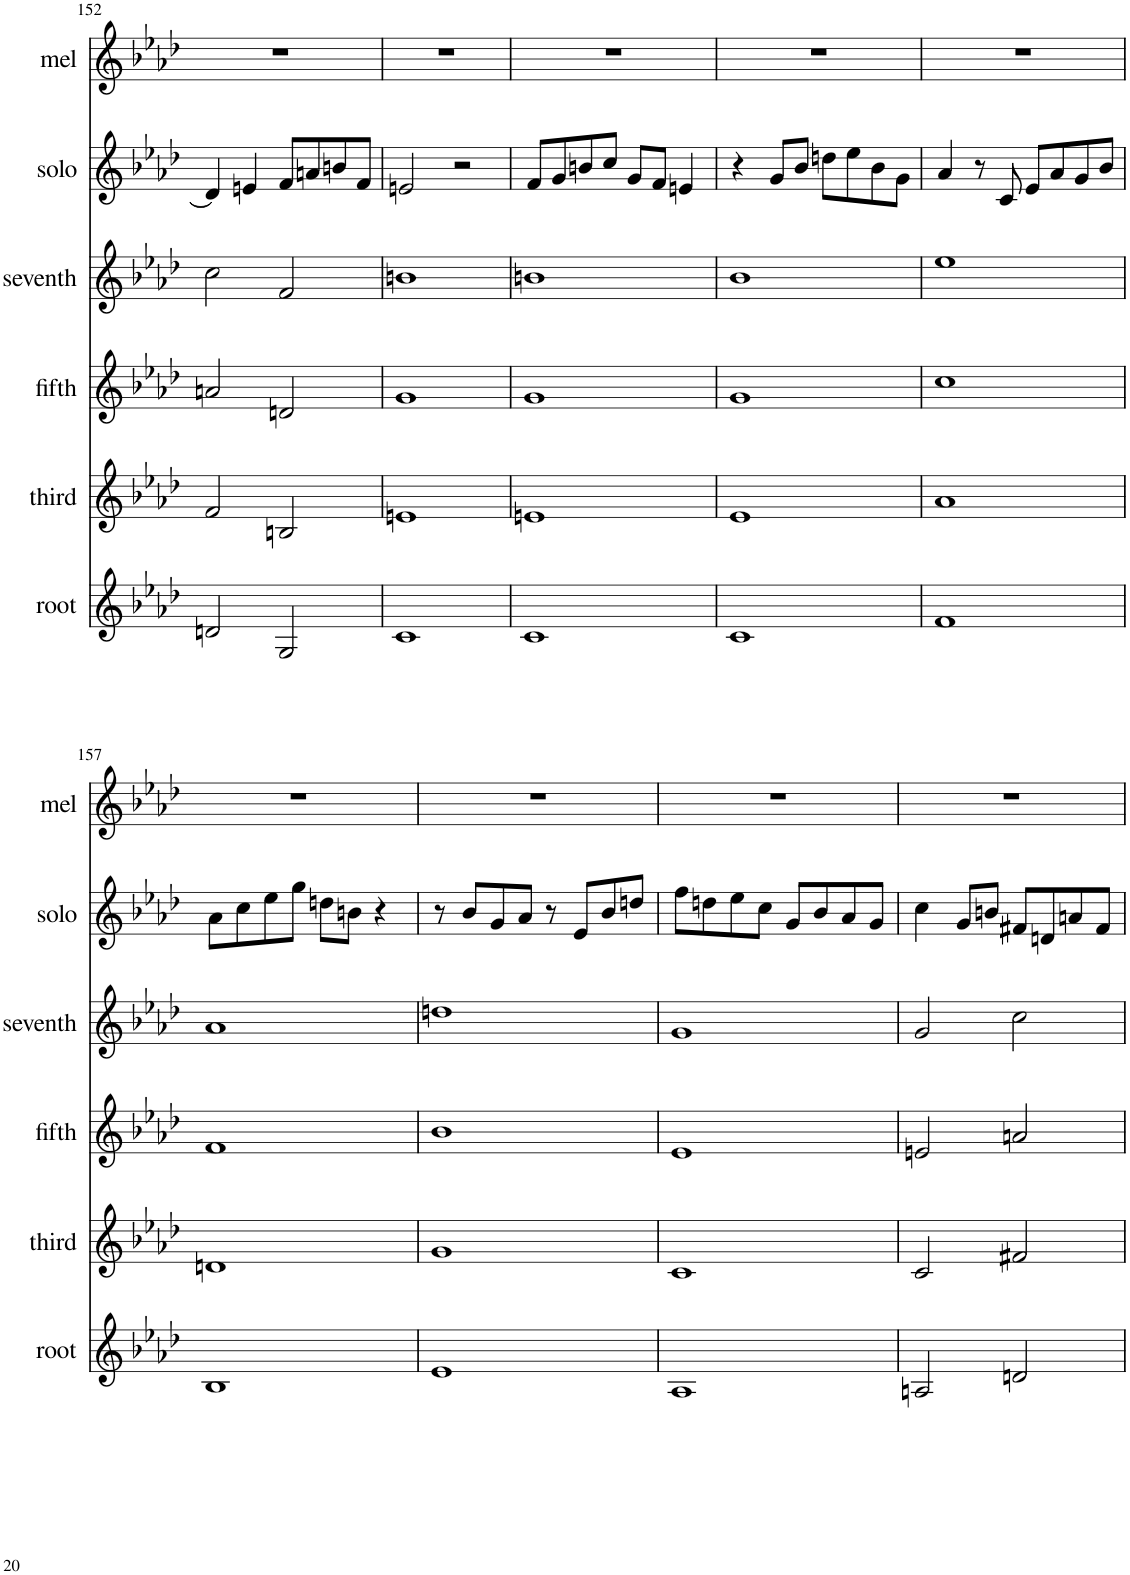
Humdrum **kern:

**kern	**kern	**kern	**kern	**kern	**kern
*part6	*part5	*part4	*part3	*part2	*part1
*staff6	*staff5	*staff4	*staff3	*staff2	*staff1
*I"root	*I"third	*I"fifth	*I"seventh	*I"solo	*I"mel
*I'root	*I'third	*I'fifth	*I'seventh	*I'solo	*I'mel
!!LO:PB:g=z
*clefG2	*clefG2	*clefG2	*clefG2	*clefG2	*clefG2
*k[b-e-a-d-]	*k[b-e-a-d-]	*k[b-e-a-d-]	*k[b-e-a-d-]	*k[b-e-a-d-]	*k[b-e-a-d-]
*M4/4	*M4/4	*M4/4	*M4/4	*M4/4	*M4/4
=152	=152	=152	=152	=152	=152
2dn/	2f/	2an/	2cc\	4d-/]	1r
.	.	.	.	4en/	.
2G/	2Bn/	2dn/	2f/	8f/L	.
.	.	.	.	8an/	.
.	.	.	.	8bn/	.
.	.	.	.	8f/J	.
=153	=153	=153	=153	=153	=153
1c	1en	1g	1bn	2en/	1r
.	.	.	.	2r	.
=154	=154	=154	=154	=154	=154
1c	1en	1g	1bn	8f/L	1r
.	.	.	.	8g/	.
.	.	.	.	8bn/	.
.	.	.	.	8cc/J	.
.	.	.	.	8g/L	.
.	.	.	.	8f/J	.
.	.	.	.	4en/	.
=155	=155	=155	=155	=155	=155
1c	1e-	1g	1b-	4r	1r
.	.	.	.	8g/L	.
.	.	.	.	8b-/J	.
.	.	.	.	8ddn\L	.
.	.	.	.	8ee-\	.
.	.	.	.	8b-\	.
.	.	.	.	8g\J	.
=156	=156	=156	=156	=156	=156
1f	1a-	1cc	1ee-	4a-/	1r
.	.	.	.	8r	.
.	.	.	.	8c/	.
.	.	.	.	8e-/L	.
.	.	.	.	8a-/	.
.	.	.	.	8g/	.
.	.	.	.	8b-/J	.
!!LO:LB:g=z
=157	=157	=157	=157	=157	=157
1B-	1dn	1f	1a-	8a-\L	1r
.	.	.	.	8cc\	.
.	.	.	.	8ee-\	.
.	.	.	.	8gg\J	.
.	.	.	.	8ddn\L	.
.	.	.	.	8bn\J	.
.	.	.	.	4r	.
=158	=158	=158	=158	=158	=158
1e-	1g	1b-	1ddn	8r	1r
.	.	.	.	8b-/L	.
.	.	.	.	8g/	.
.	.	.	.	8a-/J	.
.	.	.	.	8r	.
.	.	.	.	8e-/L	.
.	.	.	.	8b-/	.
.	.	.	.	8ddn/J	.
=159	=159	=159	=159	=159	=159
1A-	1c	1e-	1g	8ff\L	1r
.	.	.	.	8ddn\	.
.	.	.	.	8ee-\	.
.	.	.	.	8cc\J	.
.	.	.	.	8g/L	.
.	.	.	.	8b-/	.
.	.	.	.	8a-/	.
.	.	.	.	8g/J	.
=160	=160	=160	=160	=160	=160
2An/	2c/	2en/	2g/	4cc\	1r
.	.	.	.	8g/L	.
.	.	.	.	8bn/J	.
2dn/	2f#X/	2an/	2cc\	8f#X/L	.
.	.	.	.	8dn/	.
.	.	.	.	8an/	.
.	.	.	.	8f#/J	.
=	=	=	=	=	=
*-	*-	*-	*-	*-	*-
